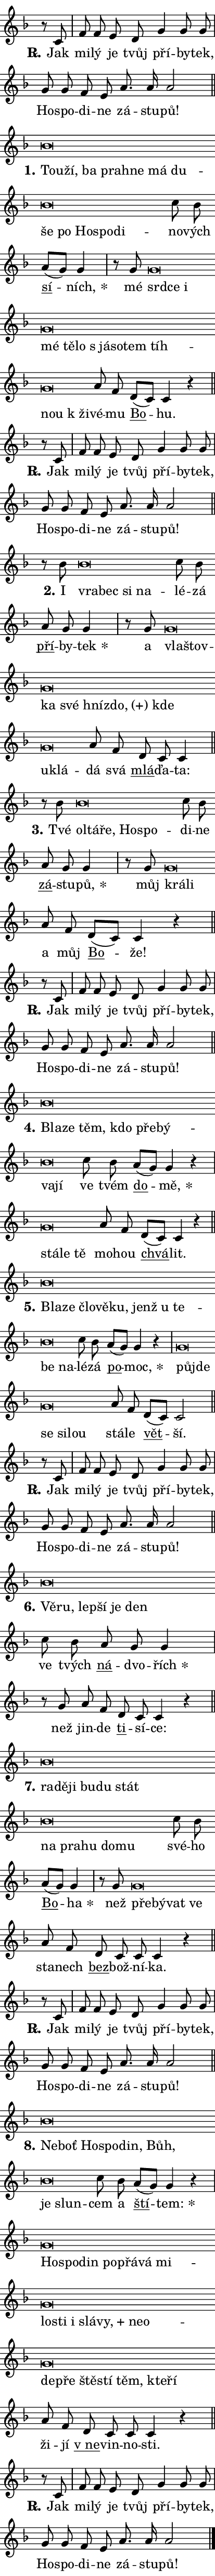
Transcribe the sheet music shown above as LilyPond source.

\version "2.22.1"
\header { tagline = "" }
\paper {
  indent = 0\cm
  top-margin = 0\cm
  right-margin = 0\cm
  bottom-margin = 0\cm
  left-margin = 0\cm
  paper-width = 7\cm
  page-breaking = #ly:one-page-breaking
  system-system-spacing.basic-distance = #11
  score-system-spacing.basic-distance = #11.3
  ragged-last = ##f
}


%% Author: Thomas Morley
%% https://lists.gnu.org/archive/html/lilypond-user/2020-05/msg00002.html
#(define (line-position grob)
"Returns position of @var[grob} in current system:
   @code{'start}, if at first time-step
   @code{'end}, if at last time-step
   @code{'middle} otherwise
"
  (let* ((col (ly:item-get-column grob))
         (ln (ly:grob-object col 'left-neighbor))
         (rn (ly:grob-object col 'right-neighbor))
         (col-to-check-left (if (ly:grob? ln) ln col))
         (col-to-check-right (if (ly:grob? rn) rn col))
         (break-dir-left
           (and
             (ly:grob-property col-to-check-left 'non-musical #f)
             (ly:item-break-dir col-to-check-left)))
         (break-dir-right
           (and
             (ly:grob-property col-to-check-right 'non-musical #f)
             (ly:item-break-dir col-to-check-right))))
        (cond ((eqv? 1 break-dir-left) 'start)
              ((eqv? -1 break-dir-right) 'end)
              (else 'middle))))

#(define (tranparent-at-line-position vctor)
  (lambda (grob)
  "Relying on @code{line-position} select the relevant enry from @var{vctor}.
Used to determine transparency,"
    (case (line-position grob)
      ((end) (not (vector-ref vctor 0)))
      ((middle) (not (vector-ref vctor 1)))
      ((start) (not (vector-ref vctor 2))))))

noteHeadBreakVisibility =
#(define-music-function (break-visibility)(vector?)
"Makes @code{NoteHead}s transparent relying on @var{break-visibility}"
#{
  \override NoteHead.transparent =
    #(tranparent-at-line-position break-visibility)
#})

#(define delete-ledgers-for-transparent-note-heads
  (lambda (grob)
    "Reads whether a @code{NoteHead} is transparent.
If so this @code{NoteHead} is removed from @code{'note-heads} from
@var{grob}, which is supposed to be @code{LedgerLineSpanner}.
As a result ledgers are not printed for this @code{NoteHead}"
    (let* ((nhds-array (ly:grob-object grob 'note-heads))
           (nhds-list
             (if (ly:grob-array? nhds-array)
                 (ly:grob-array->list nhds-array)
                 '()))
           ;; Relies on the transparent-property being done before
           ;; Staff.LedgerLineSpanner.after-line-breaking is executed.
           ;; This is fragile ...
           (to-keep
             (remove
               (lambda (nhd)
                 (ly:grob-property nhd 'transparent #f))
               nhds-list)))
      ;; TODO find a better method to iterate over grob-arrays, similiar
      ;; to filter/remove etc for lists
      ;; For now rebuilt from scratch
      (set! (ly:grob-object grob 'note-heads)  '())
      (for-each
        (lambda (nhd)
          (ly:pointer-group-interface::add-grob grob 'note-heads nhd))
        to-keep))))

hideNotes = {
  \noteHeadBreakVisibility #begin-of-line-visible
}
unHideNotes = {
  \noteHeadBreakVisibility #all-visible
}

% work-around for resetting accidentals
% https://lilypond.org/doc/v2.23/Documentation/notation/displaying-rhythms#unmetered-music
cadenzaMeasure = {
  \cadenzaOff
  \partial 1024 s1024
  \cadenzaOn
}

#(define-markup-command (accent layout props text) (markup?)
  "Underline accented syllable"
  (interpret-markup layout props
    #{\markup \override #'(offset . 4.3) \underline { #text }#}))

responsum = \markup \concat {
  "R" \hspace #-1.05 \path #0.1 #'((moveto 0 0.07) (lineto 0.9 0.8)) \hspace #0.05 "."
}

\layout {
    \context {
        \Staff
        \remove "Time_signature_engraver"
        \override LedgerLineSpanner.after-line-breaking = #delete-ledgers-for-transparent-note-heads
    }
    \context {
        \Voice {
            \override NoteHead.output-attributes = #'((class . "notehead"))
            \override Hairpin.height = #0.55
        }
    }
    \context {
        \Lyrics {
            \override StanzaNumber.output-attributes = #'((class . "stanzanumber"))
            \override LyricSpace.minimum-distance = #0.9
            \override LyricText.font-name = #"TeX Gyre Schola"
            \override LyricText.font-size = 1
            \override StanzaNumber.font-name = #"TeX Gyre Schola Bold"
            \override StanzaNumber.font-size = 1
        }
    }
}

% magnetic-lyrics.ily
%
%   written by
%     Jean Abou Samra <jean@abou-samra.fr>
%     Werner Lemberg <wl@gnu.org>
%
%   adapted by
%     Jiri Hon <jiri.hon@gmail.com>
%
% Version 2022-Apr-15

% https://www.mail-archive.com/lilypond-user@gnu.org/msg149350.html

#(define (Left_hyphen_pointer_engraver context)
   "Collect syllable-hyphen-syllable occurrences in lyrics and store
them in properties.  This engraver only looks to the left.  For
example, if the lyrics input is @code{foo -- bar}, it does the
following.

@itemize @bullet
@item
Set the @code{text} property of the @code{LyricHyphen} grob between
@q{foo} and @q{bar} to @code{foo}.

@item
Set the @code{left-hyphen} property of the @code{LyricText} grob with
text @q{foo} to the @code{LyricHyphen} grob between @q{foo} and
@q{bar}.
@end itemize

Use this auxiliary engraver in combination with the
@code{lyric-@/text::@/apply-@/magnetic-@/offset!} hook."
   (let ((hyphen #f)
         (text #f))
     (make-engraver
      (acknowledgers
       ((lyric-syllable-interface engraver grob source-engraver)
        (set! text grob)))
      (end-acknowledgers
       ((lyric-hyphen-interface engraver grob source-engraver)
        ;(when (not (grob::has-interface grob 'lyric-space-interface))
          (set! hyphen grob)));)
      ((stop-translation-timestep engraver)
       (when (and text hyphen)
         (ly:grob-set-object! text 'left-hyphen hyphen))
       (set! text #f)
       (set! hyphen #f)))))

#(define (lyric-text::apply-magnetic-offset! grob)
   "If the space between two syllables is less than the value in
property @code{LyricText@/.details@/.squash-threshold}, move the right
syllable to the left so that it gets concatenated with the left
syllable.

Use this function as a hook for
@code{LyricText@/.after-@/line-@/breaking} if the
@code{Left_@/hyphen_@/pointer_@/engraver} is active."
   (let ((hyphen (ly:grob-object grob 'left-hyphen #f)))
     (when hyphen
       (let ((left-text (ly:spanner-bound hyphen LEFT)))
         (when (grob::has-interface left-text 'lyric-syllable-interface)
           (let* ((common (ly:grob-common-refpoint grob left-text X))
                  (this-x-ext (ly:grob-extent grob common X))
                  (left-x-ext
                   (begin
                     ;; Trigger magnetism for left-text.
                     (ly:grob-property left-text 'after-line-breaking)
                     (ly:grob-extent left-text common X)))
                  ;; `delta` is the gap width between two syllables.
                  (delta (- (interval-start this-x-ext)
                            (interval-end left-x-ext)))
                  (details (ly:grob-property grob 'details))
                  (threshold (assoc-get 'squash-threshold details 0.2)))
             (when (< delta threshold)
               (let* (;; We have to manipulate the input text so that
                      ;; ligatures crossing syllable boundaries are not
                      ;; disabled.  For languages based on the Latin
                      ;; script this is essentially a beautification.
                      ;; However, for non-Western scripts it can be a
                      ;; necessity.
                      (lt (ly:grob-property left-text 'text))
                      (rt (ly:grob-property grob 'text))
                      (is-space (grob::has-interface hyphen 'lyric-space-interface))
                      (space (if is-space " " ""))
                      (space-markup (grob-interpret-markup grob " "))
                      (space-size (interval-length (ly:stencil-extent space-markup X)))
                      (extra-delta (if is-space space-size 0))
                      ;; Append new syllable.
                      (ltrt-space (if (and (string? lt) (string? rt))
                                (string-append lt space rt)
                                (make-concat-markup (list lt space rt))))
                      ;; Right-align `ltrt` to the right side.
                      (ltrt-space-markup (grob-interpret-markup
                               grob
                               (make-translate-markup
                                (cons (interval-length this-x-ext) 0)
                                (make-right-align-markup ltrt-space)))))
                 (begin
                   ;; Don't print `left-text`.
                   (ly:grob-set-property! left-text 'stencil #f)
                   ;; Set text and stencil (which holds all collected
                   ;; syllables so far) and shift it to the left.
                   (ly:grob-set-property! grob 'text ltrt-space)
                   (ly:grob-set-property! grob 'stencil ltrt-space-markup)
                   (ly:grob-translate-axis! grob (- (- delta extra-delta)) X))))))))))


#(define (lyric-hyphen::displace-bounds-first grob)
   ;; Make very sure this callback isn't triggered too early.
   (let ((left (ly:spanner-bound grob LEFT))
         (right (ly:spanner-bound grob RIGHT)))
     (ly:grob-property left 'after-line-breaking)
     (ly:grob-property right 'after-line-breaking)
     (ly:lyric-hyphen::print grob)))

squashThreshold = #0.4

\layout {
  \context {
    \Lyrics
    \consists #Left_hyphen_pointer_engraver
    \override LyricText.after-line-breaking =
      #lyric-text::apply-magnetic-offset!
    \override LyricHyphen.stencil = #lyric-hyphen::displace-bounds-first
    \override LyricText.details.squash-threshold = \squashThreshold
    \override LyricHyphen.minimum-distance = 0
    \override LyricHyphen.minimum-length = \squashThreshold
  }
}

squash = \override LyricText.details.squash-threshold = 9999
unSquash = \override LyricText.details.squash-threshold = \squashThreshold

left = \override LyricText.self-alignment-X = #LEFT
unLeft = \revert LyricText.self-alignment-X

starOffset = #(lambda (grob) 
                (let ((x_offset (ly:self-alignment-interface::aligned-on-x-parent grob)))
                  (if (= x_offset 0) 0 (+ x_offset 1.2))))

star = #(define-music-function (syllable)(string?)
"Append star separator at the end of a syllable"
#{
  \once \override LyricText.X-offset = #starOffset
  \lyricmode { \markup {
    #syllable
    \override #'((font-name . "TeX Gyre Schola Bold")) \hspace #0.2 \lower #0.65 \larger "*"
  } }
#})

starAccent = #(define-music-function (syllable)(string?)
"Append star separator at the end of a syllable and make accent"
#{
  \once \override LyricText.X-offset = #starOffset
  \lyricmode { \markup {
    \accent #syllable
    \override #'((font-name . "TeX Gyre Schola Bold")) \hspace #0.2 \lower #0.65 \larger "*"
  } }
#})

breath = #(define-music-function (syllable)(string?)
"Append breathing indicator at the end of a syllable"
#{
  \lyricmode { \markup { #syllable "+" } }
#})

optionalBreath = #(define-music-function (syllable)(string?)
"Append optional breathing indicator at the end of a syllable"
#{
  \lyricmode { \markup { #syllable "(+)" } }
#})


\score {
    <<
        \new Voice = "melody" { \cadenzaOn \key f \major \relative { r8 c' \cadenzaMeasure \bar "|" f f e d \bar "" g4 g8 g \cadenzaMeasure \bar "|" g g f e \bar "" a8. a16 a2 \cadenzaMeasure \bar "||" \break } }
        \new Lyrics \lyricsto "melody" { \lyricmode { \set stanza = \responsum
Jak mi -- lý je tvůj pří -- by -- tek, Ho -- spo -- di -- ne zá -- stu -- pů! } }
    >>
    \layout {}
}

\score {
    <<
        \new Voice = "melody" { \cadenzaOn \key f \major \relative { bes'\breve*1/16 \hideNotes \breve*1/16 \bar "" \breve*1/16 \bar "" \breve*1/16 \bar "" \breve*1/16 \bar "" \breve*1/16 \bar "" \breve*1/16 \bar "" \breve*1/16 \bar "" \breve*1/16 \bar "" \breve*1/16 \bar "" \breve*1/16 \breve*1/16 \bar "" \unHideNotes c8 bes \bar "" a[( g)] g4 \cadenzaMeasure \bar "|" r8 g8 g\breve*1/16 \hideNotes \breve*1/16 \bar "" \breve*1/16 \bar "" \breve*1/16 \bar "" \breve*1/16 \bar "" \breve*1/16 \bar "" \breve*1/16 \bar "" \breve*1/16 \bar "" \breve*1/16 \bar "" \breve*1/16 \bar "" \breve*1/16 \breve*1/16 \bar "" \unHideNotes a8 f \bar "" d[( c)] c4 r \cadenzaMeasure \bar "||" \break } }
        \new Lyrics \lyricsto "melody" { \lyricmode { \set stanza = "1."
\left Tou -- \squash ží, ba pra -- hne má du -- še po Ho -- spo -- di -- \unLeft \unSquash no -- vých \markup \accent sí -- \star ních, mé \left srd -- \squash ce i mé tě -- lo "s já" -- so -- tem tíh -- nou "k ži" -- \unLeft \unSquash vé -- mu \markup \accent Bo -- hu. } }
    >>
    \layout {}
}

\score {
    <<
        \new Voice = "melody" { \cadenzaOn \key f \major \relative { r8 c' \cadenzaMeasure \bar "|" f f e d \bar "" g4 g8 g \cadenzaMeasure \bar "|" g g f e \bar "" a8. a16 a2 \cadenzaMeasure \bar "||" \break } }
        \new Lyrics \lyricsto "melody" { \lyricmode { \set stanza = \responsum
Jak mi -- lý je tvůj pří -- by -- tek, Ho -- spo -- di -- ne zá -- stu -- pů! } }
    >>
    \layout {}
}

\score {
    <<
        \new Voice = "melody" { \cadenzaOn \key f \major \relative { r8 bes'8 bes\breve*1/16 \hideNotes \breve*1/16 \bar "" \breve*1/16 \breve*1/16 \bar "" \unHideNotes c8 bes \bar "" a g g4 \cadenzaMeasure \bar "|" r8 g8 g\breve*1/16 \hideNotes \breve*1/16 \bar "" \breve*1/16 \bar "" \breve*1/16 \bar "" \breve*1/16 \bar "" \breve*1/16 \bar "" \breve*1/16 \bar "" \breve*1/16 \breve*1/16 \bar "" \unHideNotes a8 f \bar "" d c c4 \cadenzaMeasure \bar "||" \break } }
        \new Lyrics \lyricsto "melody" { \lyricmode { \set stanza = "2."
I \left vra -- \squash bec si na -- \unLeft \unSquash lé -- zá \markup \accent pří -- by -- \star tek a \left vla -- \squash štov -- ka své hníz -- \optionalBreath do, kde u -- klá -- \unLeft \unSquash dá svá \markup \accent mlá -- ďa -- ta: } }
    >>
    \layout {}
}

\score {
    <<
        \new Voice = "melody" { \cadenzaOn \key f \major \relative { r8 bes'8 bes\breve*1/16 \hideNotes \breve*1/16 \bar "" \breve*1/16 \bar "" \breve*1/16 \breve*1/16 \bar "" \unHideNotes c8 bes \bar "" a g g4 \cadenzaMeasure \bar "|" r8 g8 g\breve*1/16 \hideNotes \breve*1/16 \bar "" \unHideNotes a8 f \bar "" d[( c)] c4 r \cadenzaMeasure \bar "||" \break } }
        \new Lyrics \lyricsto "melody" { \lyricmode { \set stanza = "3."
Tvé \left ol -- \squash tá -- ře, Ho -- spo -- \unLeft \unSquash di -- ne \markup \accent zá -- stu -- \star pů, můj \left krá -- \squash li \unLeft \unSquash a můj \markup \accent Bo -- že! } }
    >>
    \layout {}
}

\score {
    <<
        \new Voice = "melody" { \cadenzaOn \key f \major \relative { r8 c' \cadenzaMeasure \bar "|" f f e d \bar "" g4 g8 g \cadenzaMeasure \bar "|" g g f e \bar "" a8. a16 a2 \cadenzaMeasure \bar "||" \break } }
        \new Lyrics \lyricsto "melody" { \lyricmode { \set stanza = \responsum
Jak mi -- lý je tvůj pří -- by -- tek, Ho -- spo -- di -- ne zá -- stu -- pů! } }
    >>
    \layout {}
}

\score {
    <<
        \new Voice = "melody" { \cadenzaOn \key f \major \relative { bes'\breve*1/16 \hideNotes \breve*1/16 \bar "" \breve*1/16 \bar "" \breve*1/16 \bar "" \breve*1/16 \bar "" \breve*1/16 \bar "" \breve*1/16 \breve*1/16 \bar "" \unHideNotes c8 bes \bar "" a[( g)] g4 r \cadenzaMeasure \bar "|" g\breve*1/16 \hideNotes \breve*1/16 \breve*1/16 \bar "" \unHideNotes a8 f \bar "" d[( c)] c4 r \cadenzaMeasure \bar "||" \break } }
        \new Lyrics \lyricsto "melody" { \lyricmode { \set stanza = "4."
\left Bla -- \squash ze těm, kdo pře -- bý -- va -- jí \unLeft \unSquash ve tvém \markup \accent do -- \star mě, \left stá -- \squash le tě \unLeft \unSquash mo -- hou \markup \accent chvá -- lit. } }
    >>
    \layout {}
}

\score {
    <<
        \new Voice = "melody" { \cadenzaOn \key f \major \relative { bes'\breve*1/16 \hideNotes \breve*1/16 \bar "" \breve*1/16 \bar "" \breve*1/16 \bar "" \breve*1/16 \bar "" \breve*1/16 \bar "" \breve*1/16 \bar "" \breve*1/16 \bar "" \breve*1/16 \breve*1/16 \bar "" \unHideNotes c8 bes \bar "" a[( g)] g4 r \cadenzaMeasure \bar "|" g\breve*1/16 \hideNotes \breve*1/16 \bar "" \breve*1/16 \bar "" \breve*1/16 \breve*1/16 \bar "" \unHideNotes a8 f \bar "" d[( c)] c2 \cadenzaMeasure \bar "||" \break } }
        \new Lyrics \lyricsto "melody" { \lyricmode { \set stanza = "5."
\left Bla -- \squash ze člo -- vě -- ku, jenž u te -- be na -- \unLeft \unSquash lé -- zá \markup \accent po -- \star moc, \left půj -- \squash de se si -- lou \unLeft \unSquash stá -- le \markup \accent vět -- ší. } }
    >>
    \layout {}
}

\score {
    <<
        \new Voice = "melody" { \cadenzaOn \key f \major \relative { r8 c' \cadenzaMeasure \bar "|" f f e d \bar "" g4 g8 g \cadenzaMeasure \bar "|" g g f e \bar "" a8. a16 a2 \cadenzaMeasure \bar "||" \break } }
        \new Lyrics \lyricsto "melody" { \lyricmode { \set stanza = \responsum
Jak mi -- lý je tvůj pří -- by -- tek, Ho -- spo -- di -- ne zá -- stu -- pů! } }
    >>
    \layout {}
}

\score {
    <<
        \new Voice = "melody" { \cadenzaOn \key f \major \relative { bes'\breve*1/16 \hideNotes \breve*1/16 \bar "" \breve*1/16 \bar "" \breve*1/16 \bar "" \breve*1/16 \breve*1/16 \bar "" \unHideNotes c8 bes \bar "" a g g4 \cadenzaMeasure \bar "|" r8 g8 a8 f \bar "" d c c4 r \cadenzaMeasure \bar "||" \break } }
        \new Lyrics \lyricsto "melody" { \lyricmode { \set stanza = "6."
\left Vě -- \squash ru, lep -- ší je den \unLeft \unSquash ve tvých \markup \accent ná -- dvo -- \star řích než jin -- de \markup \accent ti -- sí -- ce: } }
    >>
    \layout {}
}

\score {
    <<
        \new Voice = "melody" { \cadenzaOn \key f \major \relative { bes'\breve*1/16 \hideNotes \breve*1/16 \bar "" \breve*1/16 \bar "" \breve*1/16 \bar "" \breve*1/16 \bar "" \breve*1/16 \bar "" \breve*1/16 \bar "" \breve*1/16 \bar "" \breve*1/16 \bar "" \breve*1/16 \breve*1/16 \bar "" \unHideNotes c8 bes \bar "" a[( g)] g4 \cadenzaMeasure \bar "|" r8 g8 g\breve*1/16 \hideNotes \breve*1/16 \bar "" \breve*1/16 \breve*1/16 \bar "" \unHideNotes a8 f \bar "" d c c c4 r \cadenzaMeasure \bar "||" \break } }
        \new Lyrics \lyricsto "melody" { \lyricmode { \set stanza = "7."
\left ra -- \squash dě -- ji bu -- du stát na pra -- hu do -- mu \unLeft \unSquash své -- ho \markup \accent Bo -- \star ha než \left pře -- \squash bý -- vat ve \unLeft \unSquash sta -- nech \markup \accent bez -- bož -- ní -- ka. } }
    >>
    \layout {}
}

\score {
    <<
        \new Voice = "melody" { \cadenzaOn \key f \major \relative { r8 c' \cadenzaMeasure \bar "|" f f e d \bar "" g4 g8 g \cadenzaMeasure \bar "|" g g f e \bar "" a8. a16 a2 \cadenzaMeasure \bar "||" \break } }
        \new Lyrics \lyricsto "melody" { \lyricmode { \set stanza = \responsum
Jak mi -- lý je tvůj pří -- by -- tek, Ho -- spo -- di -- ne zá -- stu -- pů! } }
    >>
    \layout {}
}

\score {
    <<
        \new Voice = "melody" { \cadenzaOn \key f \major \relative { bes'\breve*1/16 \hideNotes \breve*1/16 \bar "" \breve*1/16 \bar "" \breve*1/16 \bar "" \breve*1/16 \bar "" \breve*1/16 \bar "" \breve*1/16 \breve*1/16 \bar "" \unHideNotes c8 bes \bar "" a[( g)] g4 r \cadenzaMeasure \bar "|" g\breve*1/16 \hideNotes \breve*1/16 \bar "" \breve*1/16 \bar "" \breve*1/16 \bar "" \breve*1/16 \bar "" \breve*1/16 \bar "" \breve*1/16 \bar "" \breve*1/16 \bar "" \breve*1/16 \bar "" \breve*1/16 \bar "" \breve*1/16 \bar "" \breve*1/16 \bar "" \breve*1/16 \bar "" \breve*1/16 \bar "" \breve*1/16 \bar "" \breve*1/16 \bar "" \breve*1/16 \bar "" \breve*1/16 \bar "" \breve*1/16 \bar "" \breve*1/16 \breve*1/16 \bar "" \unHideNotes a8 f \bar "" d c c c4 r \cadenzaMeasure \bar "||" \break } }
        \new Lyrics \lyricsto "melody" { \lyricmode { \set stanza = "8."
\left Ne -- \squash boť Ho -- spo -- din, Bůh, je slun -- \unLeft \unSquash cem a \markup \accent ští -- \star tem: \left Ho -- \squash spo -- din po -- přá -- vá mi -- lo -- sti i slá -- \breath "vy," ne -- o -- de -- pře ště -- stí těm, kte -- ří \unLeft \unSquash ži -- jí \markup \accent "v ne" -- vin -- no -- sti. } }
    >>
    \layout {}
}

\score {
    <<
        \new Voice = "melody" { \cadenzaOn \key f \major \relative { r8 c' \cadenzaMeasure \bar "|" f f e d \bar "" g4 g8 g \cadenzaMeasure \bar "|" g g f e \bar "" a8. a16 a2 \cadenzaMeasure \bar "||" \break } \bar "|." }
        \new Lyrics \lyricsto "melody" { \lyricmode { \set stanza = \responsum
Jak mi -- lý je tvůj pří -- by -- tek, Ho -- spo -- di -- ne zá -- stu -- pů! } }
    >>
    \layout {}
}
